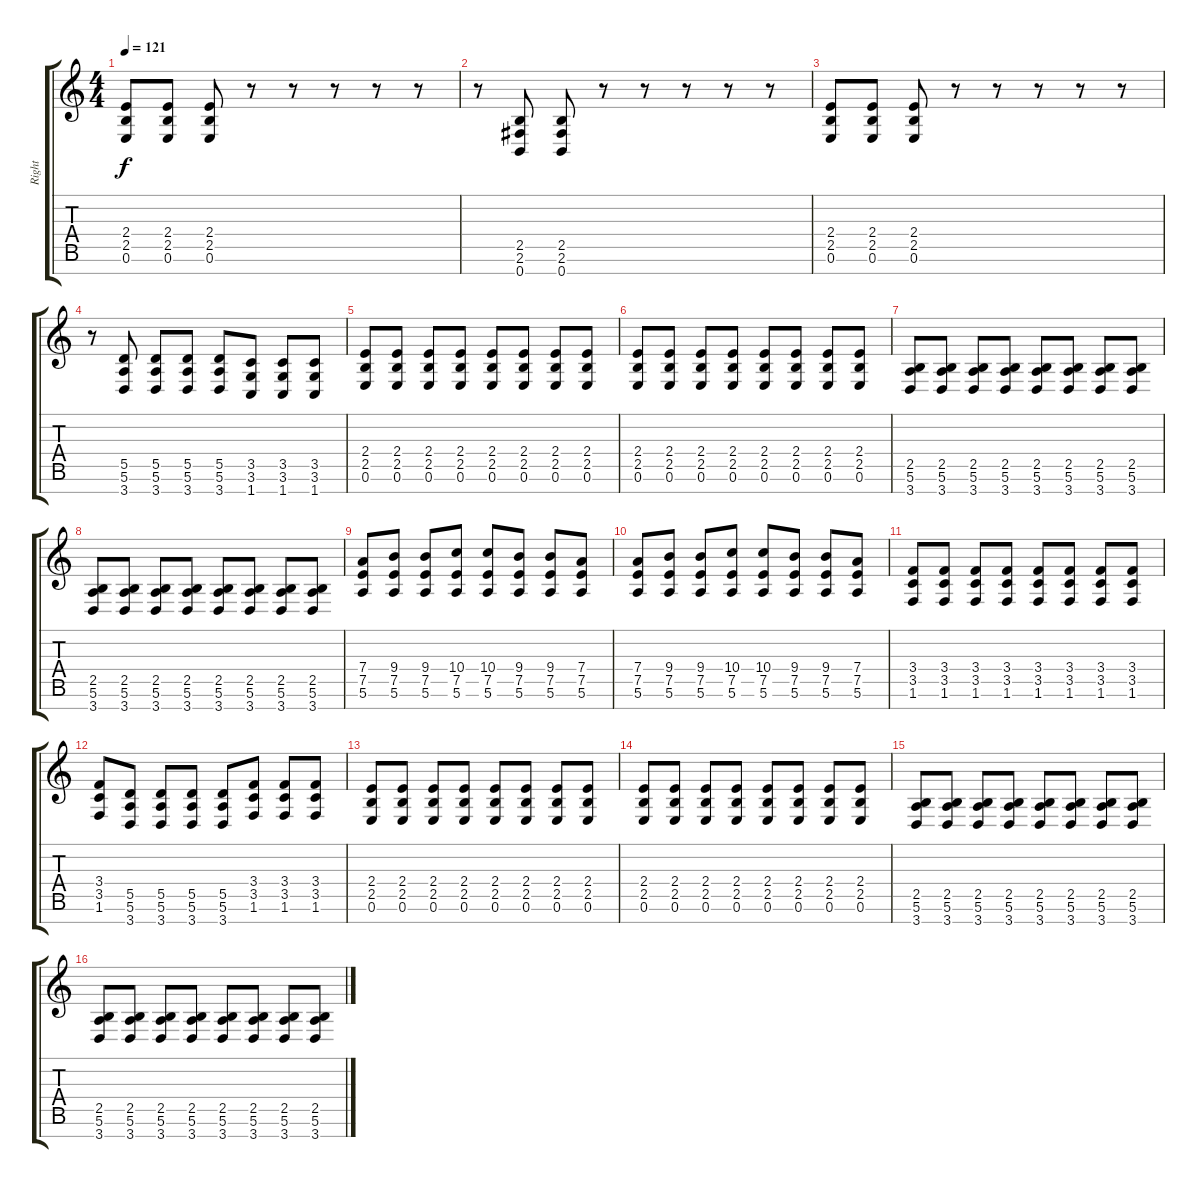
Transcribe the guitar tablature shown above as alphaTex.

\track ("Right" "Right") {instrument distortionguitar}
\staff {score tabs}
\tuning (E4 B3 G3 D3 A2 E2 B1) {hide}
\ts (4 4)
\tempo 121
\clef g2
\ks c
(2.4 2.5 0.6).8{dy f} (2.4 2.5 0.6).8 (2.4 2.5 0.6).8 r.8 r.8 r.8 r.8 r.8 |
r.8 (2.5 2.6 0.7).8 (2.5 2.6 0.7).8 r.8 r.8 r.8 r.8 r.8 |
(2.4 2.5 0.6).8 (2.4 2.5 0.6).8 (2.4 2.5 0.6).8 r.8 r.8 r.8 r.8 r.8 |
r.8 (5.5 5.6 3.7).8 (5.5 5.6 3.7).8 (5.5 5.6 3.7).8 (5.5 5.6 3.7).8 (3.5 3.6 1.7).8 (3.5 3.6 1.7).8 (3.5 3.6 1.7).8 |
(2.4 2.5 0.6).8 (2.4 2.5 0.6).8 (2.4 2.5 0.6).8 (2.4 2.5 0.6).8 (2.4 2.5 0.6).8 (2.4 2.5 0.6).8 (2.4 2.5 0.6).8 (2.4 2.5 0.6).8 |
(2.4 2.5 0.6).8 (2.4 2.5 0.6).8 (2.4 2.5 0.6).8 (2.4 2.5 0.6).8 (2.4 2.5 0.6).8 (2.4 2.5 0.6).8 (2.4 2.5 0.6).8 (2.4 2.5 0.6).8 |
(2.5 5.6 3.7).8 (2.5 5.6 3.7).8 (2.5 5.6 3.7).8 (2.5 5.6 3.7).8 (2.5 5.6 3.7).8 (2.5 5.6 3.7).8 (2.5 5.6 3.7).8 (2.5 5.6 3.7).8 |
(2.5 5.6 3.7).8 (2.5 5.6 3.7).8 (2.5 5.6 3.7).8 (2.5 5.6 3.7).8 (2.5 5.6 3.7).8 (2.5 5.6 3.7).8 (2.5 5.6 3.7).8 (2.5 5.6 3.7).8 |
(7.4 7.5 5.6).8 (9.4 7.5 5.6).8 (9.4 7.5 5.6).8 (10.4 7.5 5.6).8 (10.4 7.5 5.6).8 (9.4 7.5 5.6).8 (9.4 7.5 5.6).8 (7.4 7.5 5.6).8 |
(7.4 7.5 5.6).8 (9.4 7.5 5.6).8 (9.4 7.5 5.6).8 (10.4 7.5 5.6).8 (10.4 7.5 5.6).8 (9.4 7.5 5.6).8 (9.4 7.5 5.6).8 (7.4 7.5 5.6).8 |
(3.4 3.5 1.6).8 (3.4 3.5 1.6).8 (3.4 3.5 1.6).8 (3.4 3.5 1.6).8 (3.4 3.5 1.6).8 (3.4 3.5 1.6).8 (3.4 3.5 1.6).8 (3.4 3.5 1.6).8 |
(3.4 3.5 1.6).8 (5.5 5.6 3.7).8 (5.5 5.6 3.7).8 (5.5 5.6 3.7).8 (5.5 5.6 3.7).8 (3.4 3.5 1.6).8 (3.4 3.5 1.6).8 (3.4 3.5 1.6).8 |
(2.4 2.5 0.6).8 (2.4 2.5 0.6).8 (2.4 2.5 0.6).8 (2.4 2.5 0.6).8 (2.4 2.5 0.6).8 (2.4 2.5 0.6).8 (2.4 2.5 0.6).8 (2.4 2.5 0.6).8 |
(2.4 2.5 0.6).8 (2.4 2.5 0.6).8 (2.4 2.5 0.6).8 (2.4 2.5 0.6).8 (2.4 2.5 0.6).8 (2.4 2.5 0.6).8 (2.4 2.5 0.6).8 (2.4 2.5 0.6).8 |
(2.5 5.6 3.7).8 (2.5 5.6 3.7).8 (2.5 5.6 3.7).8 (2.5 5.6 3.7).8 (2.5 5.6 3.7).8 (2.5 5.6 3.7).8 (2.5 5.6 3.7).8 (2.5 5.6 3.7).8 |
(2.5 5.6 3.7).8 (2.5 5.6 3.7).8 (2.5 5.6 3.7).8 (2.5 5.6 3.7).8 (2.5 5.6 3.7).8 (2.5 5.6 3.7).8 (2.5 5.6 3.7).8 (2.5 5.6 3.7).8
